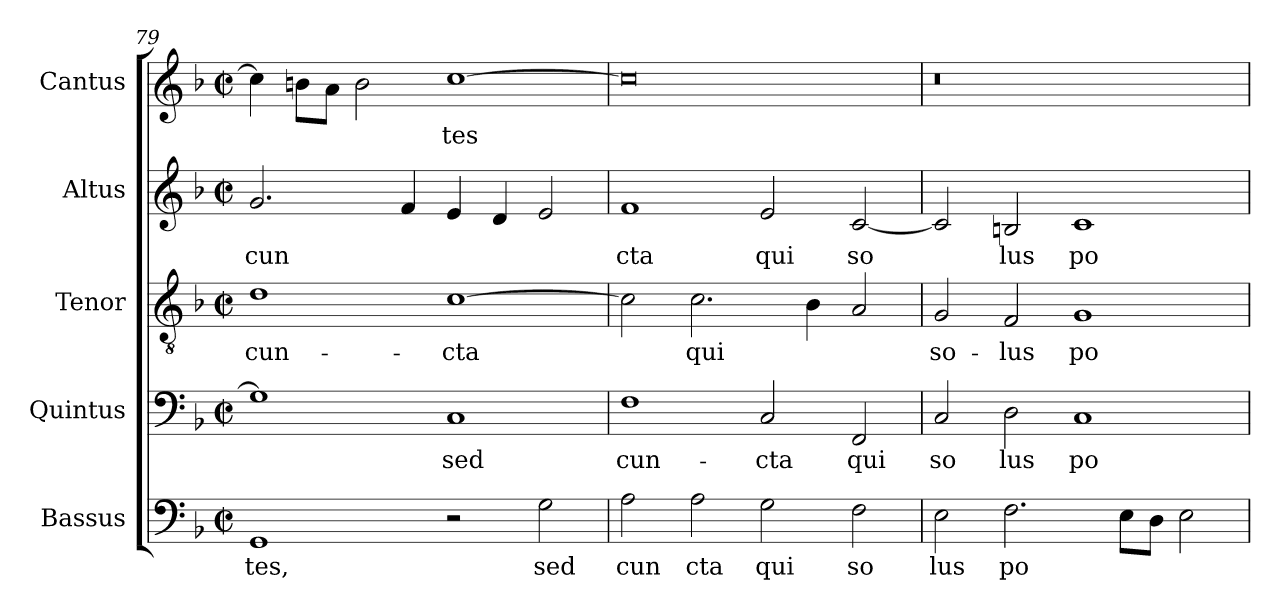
**kern	**text	**kern	**text	**kern	**text	**kern	**text	**kern	**text
*part5	*part5	*part4	*part4	*part3	*part3	*part2	*part2	*part1	*part1
*staff5	*staff5	*staff4	*staff4	*staff3	*staff3	*staff2	*staff2	*staff1	*staff1
*I"Bassus	*	*I"Quintus	*	*I"Tenor	*	*I"Altus	*	*I"Cantus	*
*clefF4	*	*clefF4	*	*clefGv2	*	*clefG2	*	*clefG2	*
*k[b-]	*	*k[b-]	*	*k[b-]	*	*k[b-]	*	*k[b-]	*
*F:	*	*F:	*	*F:	*	*F:	*	*F:	*
*M2/2	*	*M2/2	*	*M2/2	*	*M2/2	*	*M2/2	*
*met(c|)	*	*met(c|)	*	*met(c|)	*	*met(c|)	*	*met(c|)	*
=79	=79	=79	=79	=79	=79	=79	=79	=79	=79
!	!LO:LY:b:cj	!	!	!	!LO:LY:b:cj	!	!LO:LY:b	!	!
1GG	tes,	1G]	.	1d	cun-	2.g/	cun	4cc\]	.
.	.	.	.	.	.	.	.	8b\L	.
.	.	.	.	.	.	.	.	8a\J	.
.	.	.	.	.	.	.	.	2b\	.
.	.	.	.	.	.	4f/	.	.	.
!	!	!	!LO:LY:b:cj	!	!LO:LY:b:cj	!	!	!	!LO:LY:b:cj
2r	.	1C	sed	[>1c	-cta	4e/	.	[>1cc	-tes
.	.	.	.	.	.	4d/	.	.	.
!	!LO:LY:b:cj	!	!	!	!	!	!	!	!
2G\	sed	.	.	.	.	2e/	.	.	.
=80	=80	=80	=80	=80	=80	=80	=80	=80	=80
!	!LO:LY:b:cj	!	!LO:LY:b:cj	!	!	!	!LO:LY:b:cj	!	!
2A\	cun	1F	cun-	2c\]	.	1f	cta	0cc]	.
!	!LO:LY:b:cj	!	!	!	!LO:LY:b	!	!	!	!
2A\	cta	.	.	2.c\	qui	.	.	.	.
!	!LO:LY:b:cj	!	!LO:LY:b:cj	!	!	!	!LO:LY:b:cj	!	!
2G\	qui	2C/	-cta	.	.	2e/	qui	.	.
.	.	.	.	4B-\	.	.	.	.	.
!	!LO:LY:b:cj	!	!LO:LY:b:cj	!	!	!	!LO:LY:b:cj	!	!
2F\	so	2FF/	qui	2A/	.	[>2c/	so	.	.
!!LO:LB:g=z
=81	=81	=81	=81	=81	=81	=81	=81	=81	=81
!	!LO:LY:b:cj	!	!LO:LY:b:cj	!	!LO:LY:b:cj	!	!	!	!
2E\	lus	2C/	so	2G/	so-	2c/]	.	0r	.
!	!LO:LY:b:cj	!	!LO:LY:b:cj	!	!LO:LY:b:cj	!	!LO:LY:b:cj	!	!
2.F\	po	2D\	lus	2F/	-lus	2B/	lus	.	.
!	!	!	!LO:LY:b:cj	!	!LO:LY:b:cj	!	!LO:LY:b:cj	!	!
.	.	1C	po	1G	po-	1c	po-	.	.
8E\L	.	.	.	.	.	.	.	.	.
8D\J	.	.	.	.	.	.	.	.	.
2E\	.	.	.	.	.	.	.	.	.
=	=	=	=	=	=	=	=	=	=
*-	*-	*-	*-	*-	*-	*-	*-	*-	*-
